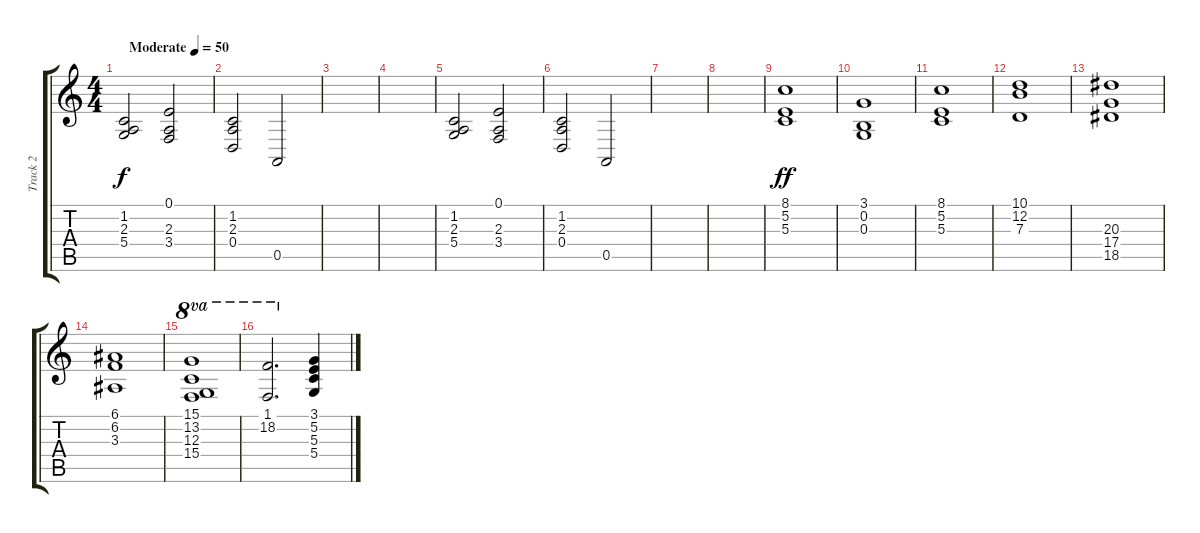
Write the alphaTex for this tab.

\track ("Track 2" "Track 2") {instrument acousticgrandpiano}
\staff {score tabs}
\tuning (E4 B3 G3 D3 A2 E2) {hide}
\ts (4 4)
\tempo (50 "Moderate")
\tempo 65
\tempo (50 "Moderate")
\clef g2
\ks c
(1.2 2.3 5.4).2{dy f instrument acousticgrandpiano} (0.1 2.3 3.4).2 |
(1.2 2.3 0.4).2 0.5.2 |
|
|
(1.2 2.3 5.4).2 (0.1 2.3 3.4).2 |
(1.2 2.3 0.4).2 0.5.2 |
|
|
(8.1 5.2 5.3).1{dy ff instrument stringensemble1} |
(3.1 0.2 0.3).1{volume 13} |
(8.1 5.2 5.3).1{volume 9 instrument stringensemble1} |
(10.1 12.2 7.3).1 |
(20.3 17.4 18.5).1{volume 13} |
(6.1 6.2 3.3).1 |
(15.1 13.2 12.3 15.4).1{ot 8va volume 10} |
(1.1 18.2).2{d ot 8va} (3.1 5.2 5.3 5.4).4
